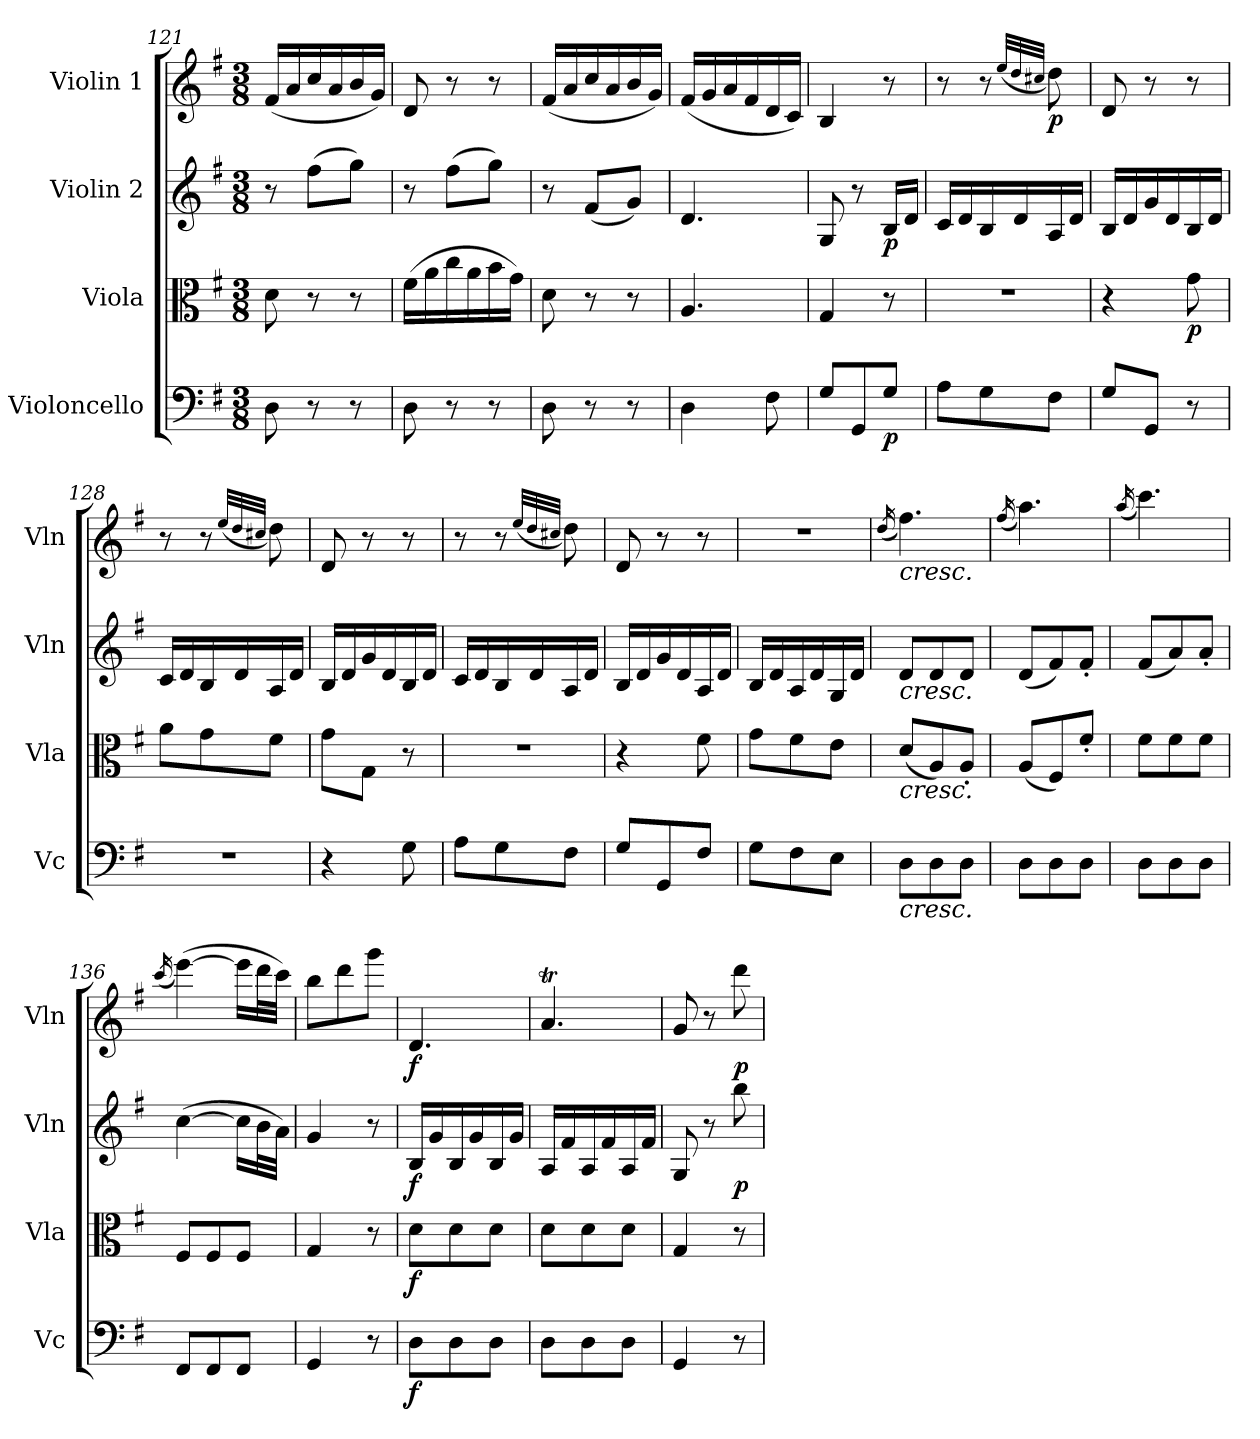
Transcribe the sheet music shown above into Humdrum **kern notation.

**kern	**dynam	**kern	**dynam	**kern	**dynam	**kern	**dynam
*part4	*part4	*part3	*part3	*part2	*part2	*part1	*part1
*staff4	*staff4	*staff3	*staff3	*staff2	*staff2	*staff1	*staff1
*I"Violoncello	*	*I"Viola	*	*I"Violin 2	*	*I"Violin 1	*
*I'Vc	*	*I'Vla	*	*I'Vln	*	*I'Vln	*
*clefF4	*	*clefC3	*	*clefG2	*	*clefG2	*
*k[f#]	*	*k[f#]	*	*k[f#]	*	*k[f#]	*
*M3/8	*	*M3/8	*	*M3/8	*	*M3/8	*
=121	=121	=121	=121	=121	=121	=121	=121
8D\	.	8d\	.	8r	.	(<16f#/LL	.
.	.	.	.	.	.	16a/	.
8r	.	8r	.	(>8ff#\L	.	16cc/	.
.	.	.	.	.	.	16a/	.
8r	.	8r	.	8gg\J)	.	16b/	.
.	.	.	.	.	.	16g/JJ)	.
=122	=122	=122	=122	=122	=122	=122	=122
8D\	.	(>16f#\LL	.	8r	.	8d/	.
.	.	16a\	.	.	.	.	.
8r	.	16cc\	.	(>8ff#\L	.	8r	.
.	.	16a\	.	.	.	.	.
8r	.	16b\	.	8gg\J)	.	8r	.
.	.	16g\JJ)	.	.	.	.	.
=123	=123	=123	=123	=123	=123	=123	=123
8D\	.	8d\	.	8r	.	(<16f#/LL	.
.	.	.	.	.	.	16a/	.
8r	.	8r	.	(<8f#/L	.	16cc/	.
.	.	.	.	.	.	16a/	.
8r	.	8r	.	8g/J)	.	16b/	.
.	.	.	.	.	.	16g/JJ)	.
=124	=124	=124	=124	=124	=124	=124	=124
4D\	.	4.A/	.	4.d/	.	(<16f#/LL	.
.	.	.	.	.	.	16g/	.
.	.	.	.	.	.	16a/	.
.	.	.	.	.	.	16f#/	.
8F#\	.	.	.	.	.	16d/	.
.	.	.	.	.	.	16c/JJ)	.
!!LO:PB:g=z
=125	=125	=125	=125	=125	=125	=125	=125
8G/L	.	4G/	.	8G/	.	4B/	.
8GG/	.	.	.	8r	.	.	.
!	!LO:DY:b	!	!	!	!LO:DY:b	!	!
8G/J	p	8r	.	16B/LL	p	8r	.
.	.	.	.	16d/JJ	.	.	.
=126	=126	=126	=126	=126	=126	=126	=126
8A\L	.	4.r	.	16c/LL	.	8r	.
.	.	.	.	16d/	.	.	.
8G\	.	.	.	16B/	.	8r	.
.	.	.	.	16d/	.	.	.
.	.	.	.	.	.	(<32qee/LLL	.
.	.	.	.	.	.	32qdd/	.
.	.	.	.	.	.	32qcc#X/JJJ	.
!	!	!	!	!	!	!	!LO:DY:b
8F#\J	.	.	.	16A/	.	8dd\)	p
.	.	.	.	16d/JJ	.	.	.
=127	=127	=127	=127	=127	=127	=127	=127
8G/L	.	4r	.	16B/LL	.	8d/	.
.	.	.	.	16d/	.	.	.
8GG/J	.	.	.	16g/	.	8r	.
.	.	.	.	16d/	.	.	.
!	!	!	!LO:DY:b	!	!	!	!
8r	.	8g\	p	16B/	.	8r	.
.	.	.	.	16d/JJ	.	.	.
=128	=128	=128	=128	=128	=128	=128	=128
4.r	.	8a\L	.	16c/LL	.	8r	.
.	.	.	.	16d/	.	.	.
.	.	8g\	.	16B/	.	8r	.
.	.	.	.	16d/	.	.	.
.	.	.	.	.	.	(<32qee/LLL	.
.	.	.	.	.	.	32qdd/	.
.	.	.	.	.	.	32qcc#X/JJJ	.
.	.	8f#\J	.	16A/	.	8dd\)	.
.	.	.	.	16d/JJ	.	.	.
=129	=129	=129	=129	=129	=129	=129	=129
4r	.	8g\L	.	16B/LL	.	8d/	.
.	.	.	.	16d/	.	.	.
.	.	8G\J	.	16g/	.	8r	.
.	.	.	.	16d/	.	.	.
8G\	.	8r	.	16B/	.	8r	.
.	.	.	.	16d/JJ	.	.	.
=130	=130	=130	=130	=130	=130	=130	=130
8A\L	.	4.r	.	16c/LL	.	8r	.
.	.	.	.	16d/	.	.	.
8G\	.	.	.	16B/	.	8r	.
.	.	.	.	16d/	.	.	.
.	.	.	.	.	.	(<32qee/LLL	.
.	.	.	.	.	.	32qdd/	.
.	.	.	.	.	.	32qcc#X/JJJ	.
8F#\J	.	.	.	16A/	.	8dd\)	.
.	.	.	.	16d/JJ	.	.	.
!!LO:LB:g=z
=131	=131	=131	=131	=131	=131	=131	=131
8G/L	.	4r	.	16B/LL	.	8d/	.
.	.	.	.	16d/	.	.	.
8GG/	.	.	.	16g/	.	8r	.
.	.	.	.	16d/	.	.	.
8F#/J	.	8f#\	.	16A/	.	8r	.
.	.	.	.	16d/JJ	.	.	.
=132	=132	=132	=132	=132	=132	=132	=132
8G\L	.	8g\L	.	16B/LL	.	4.r	.
.	.	.	.	16d/	.	.	.
8F#\	.	8f#\	.	16A/	.	.	.
.	.	.	.	16d/	.	.	.
8E\J	.	8e\J	.	16G/	.	.	.
.	.	.	.	16d/JJ	.	.	.
=133	=133	=133	=133	=133	=133	=133	=133
.	.	.	.	.	.	(<16qdd/	.
!	!	!	!	!	!	!LO:TX:b:i:t=cresc.	!
!	!	!	!	!LO:TX:b:i:t=cresc.	!	!	!
!	!	!LO:TX:b:i:t=cresc.	!	!	!	!	!
!LO:TX:b:i:t=cresc.	!	!	!	!	!	!	!
8D\L	.	(<8d/L	.	8d/L	.	4.ff#\)	.
8D\	.	8A/)	.	8d/	.	.	.
8D\J	.	8A'/J	.	8d/J	.	.	.
=134	=134	=134	=134	=134	=134	=134	=134
.	.	.	.	.	.	(<16qff#/	.
8D\L	.	(<8A/L	.	(<8d/L	.	4.aa\)	.
8D\	.	8F#/)	.	8f#/)	.	.	.
8D\J	.	8f#'/J	.	8f#'/J	.	.	.
=135	=135	=135	=135	=135	=135	=135	=135
.	.	.	.	.	.	(<16qaa/	.
8D\L	.	8f#\L	.	(<8f#/L	.	4.ccc\)	.
8D\	.	8f#\	.	8a/)	.	.	.
8D\J	.	8f#\J	.	8a'/J	.	.	.
=136	=136	=136	=136	=136	=136	=136	=136
.	.	.	.	.	.	(<16qccc/	.
8FF#/L	.	8F#/L	.	(>[4cc\	.	(>[4eee\)	.
8FF#/	.	8F#/	.	.	.	.	.
8FF#/J	.	8F#/J	.	16cc\LL]	.	16eee\LL]	.
.	.	.	.	32b\L	.	32ddd\L	.
.	.	.	.	32a\JJJ)	.	32ccc\JJJ)	.
!!LO:LB:g=z
=137	=137	=137	=137	=137	=137	=137	=137
4GG/	.	4G/	.	4g/	.	8bb\L	.
.	.	.	.	.	.	8ddd\	.
8r	.	8r	.	8r	.	8ggg\J	.
=138	=138	=138	=138	=138	=138	=138	=138
!	!LO:DY:b	!	!LO:DY:b	!	!LO:DY:b	!	!LO:DY:b
8D\L	f	8d\L	f	16B/LL	f	4.d/	f
.	.	.	.	16g/	.	.	.
8D\	.	8d\	.	16B/	.	.	.
.	.	.	.	16g/	.	.	.
8D\J	.	8d\J	.	16B/	.	.	.
.	.	.	.	16g/JJ	.	.	.
=139	=139	=139	=139	=139	=139	=139	=139
8D\L	.	8d\L	.	16A/LL	.	4.aT/	.
.	.	.	.	16f#/	.	.	.
8D\	.	8d\	.	16A/	.	.	.
.	.	.	.	16f#/	.	.	.
8D\J	.	8d\J	.	16A/	.	.	.
.	.	.	.	16f#/JJ	.	.	.
=140	=140	=140	=140	=140	=140	=140	=140
4GG/	.	4G/	.	8G/	.	8g/	.
.	.	.	.	8r	.	8r	.
!	!	!	!	!	!LO:DY:b	!	!LO:DY:b
8r	.	8r	.	8bb\	p	8ddd\	p
=	=	=	=	=	=	=	=
*-	*-	*-	*-	*-	*-	*-	*-
